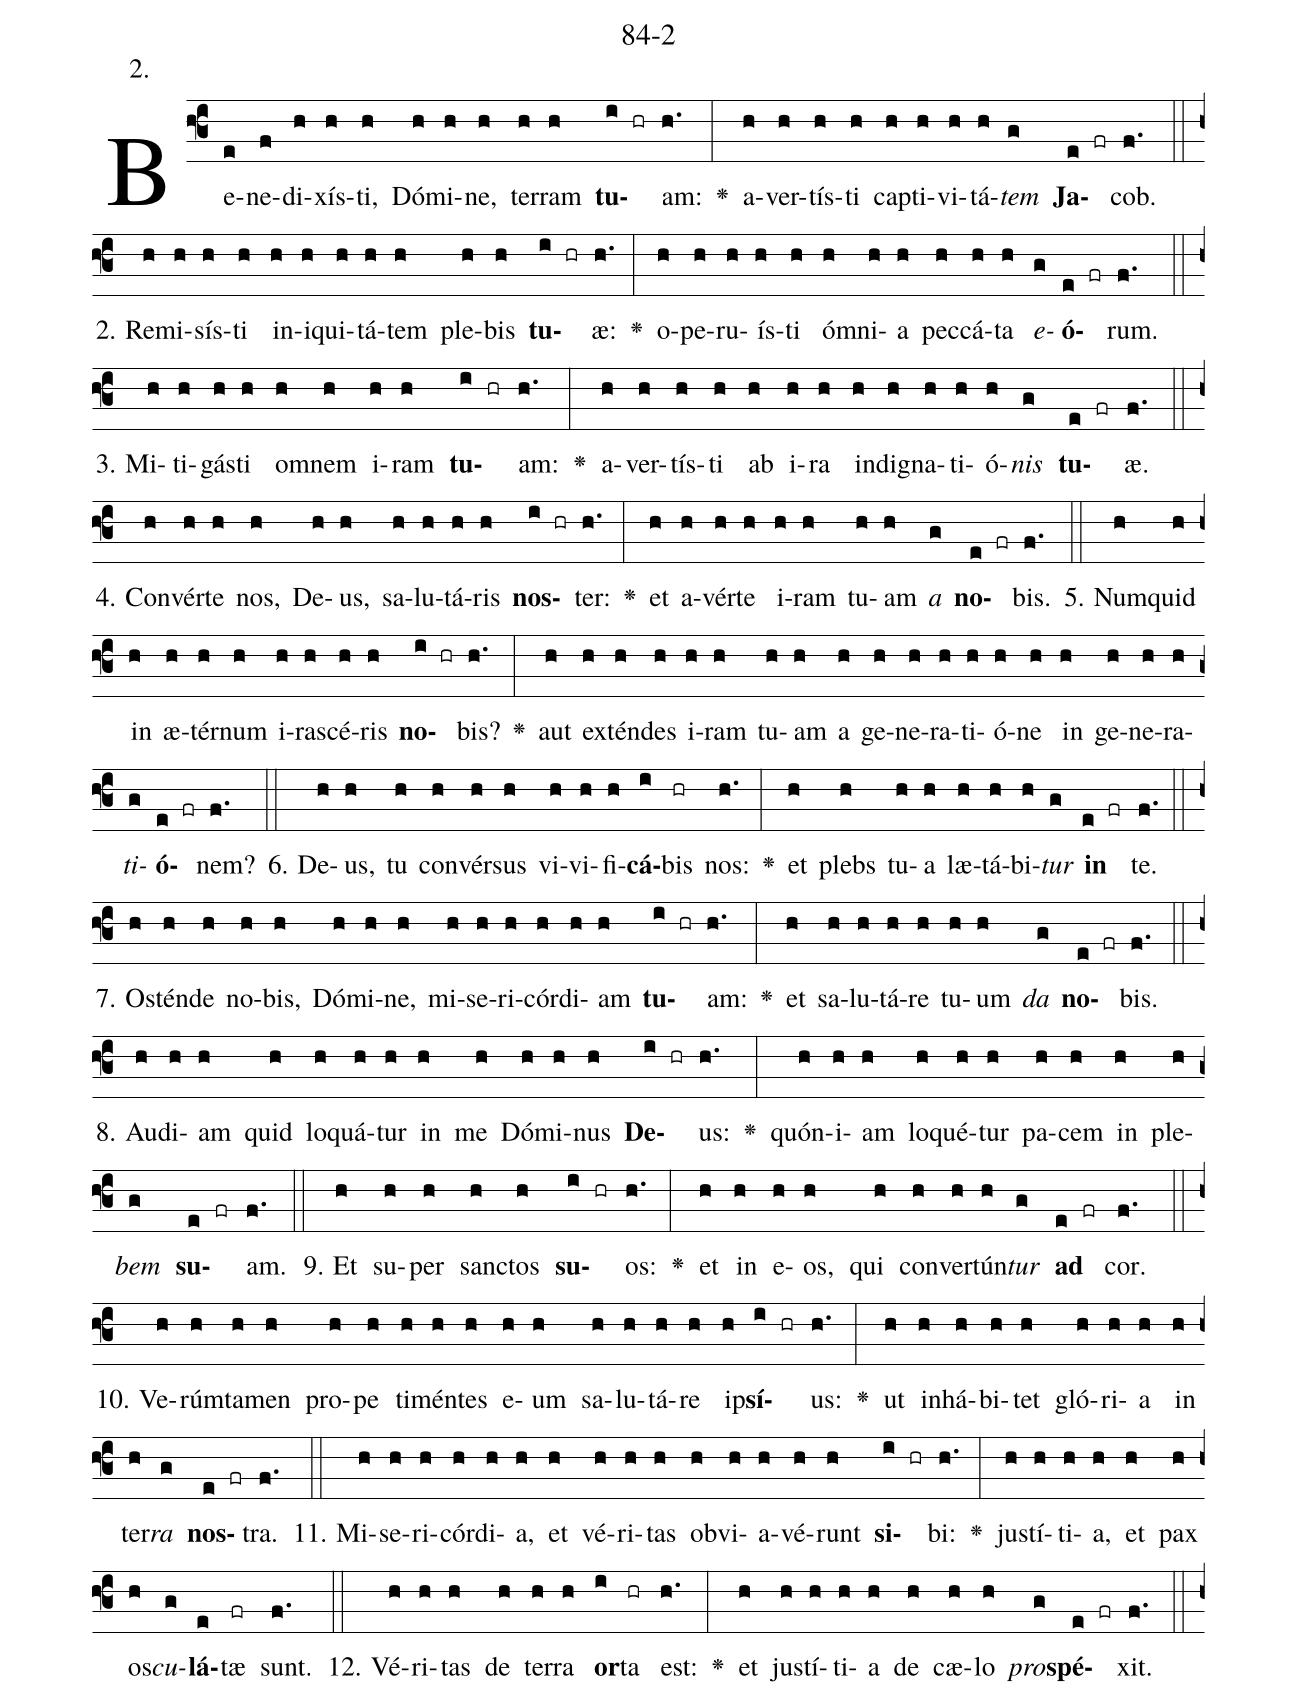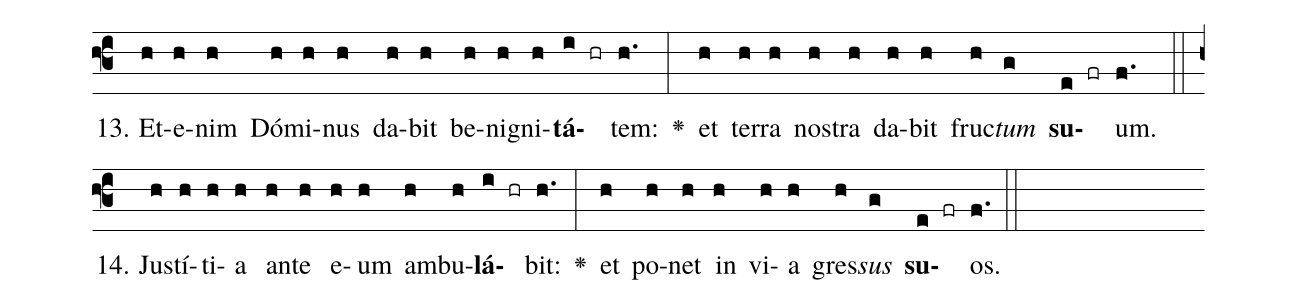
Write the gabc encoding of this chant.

name: 84-2;
annotation: 2.;
%%
(f3)Be(e)ne(f)di(h)xís(h)ti,(h) Dó(h)mi(h)ne,(h) ter(h)ram(h) <b>tu</b>(i hr)am:(h.) <v>\greheightstar</v>(:) a(h)ver(h)tís(h)ti(h) cap(h)ti(h)vi(h)tá(h)<i>tem</i>(g) <b>Ja</b>(e fr)cob.(f.) (::)
2. Re(h)mi(h)sís(h)ti(h) in(h)i(h)qui(h)tá(h)tem(h) ple(h)bis(h) <b>tu</b>(i hr)æ:(h.) <v>\greheightstar</v>(:) o(h)pe(h)ru(h)ís(h)ti(h) óm(h)ni(h)a(h) pec(h)cá(h)ta(h) <i>e</i>(g)<b>ó</b>(e fr)rum.(f.) (::)
3. Mi(h)ti(h)gás(h)ti(h) om(h)nem(h) i(h)ram(h) <b>tu</b>(i hr)am:(h.) <v>\greheightstar</v>(:) a(h)ver(h)tís(h)ti(h) ab(h) i(h)ra(h) in(h)di(h)gna(h)ti(h)ó(h)<i>nis</i>(g) <b>tu</b>(e fr)æ.(f.) (::)
4. Con(h)vér(h)te(h) nos,(h) De(h)us,(h) sa(h)lu(h)tá(h)ris(h) <b>nos</b>(i hr)ter:(h.) <v>\greheightstar</v>(:) et(h) a(h)vér(h)te(h) i(h)ram(h) tu(h)am(h) <i>a</i>(g) <b>no</b>(e fr)bis.(f.) (::)
5. Num(h)quid(h) in(h) æ(h)tér(h)num(h) i(h)ra(h)scé(h)ris(h) <b>no</b>(i hr)bis?(h.) <v>\greheightstar</v>(:) aut(h) ex(h)tén(h)des(h) i(h)ram(h) tu(h)am(h) a(h) ge(h)ne(h)ra(h)ti(h)ó(h)ne(h) in(h) ge(h)ne(h)ra(h)<i>ti</i>(g)<b>ó</b>(e fr)nem?(f.) (::)
6. De(h)us,(h) tu(h) con(h)vér(h)sus(h) vi(h)vi(h)fi(h)<b>cá</b>(i)bis(hr) nos:(h.) <v>\greheightstar</v>(:) et(h) plebs(h) tu(h)a(h) læ(h)tá(h)bi(h)<i>tur</i>(g) <b>in</b>(e fr) te.(f.) (::)
7. Os(h)tén(h)de(h) no(h)bis,(h) Dó(h)mi(h)ne,(h) mi(h)se(h)ri(h)cór(h)di(h)am(h) <b>tu</b>(i hr)am:(h.) <v>\greheightstar</v>(:) et(h) sa(h)lu(h)tá(h)re(h) tu(h)um(h) <i>da</i>(g) <b>no</b>(e fr)bis.(f.) (::)
8. Au(h)di(h)am(h) quid(h) lo(h)quá(h)tur(h) in(h) me(h) Dó(h)mi(h)nus(h) <b>De</b>(i hr)us:(h.) <v>\greheightstar</v>(:) quón(h)i(h)am(h) lo(h)qué(h)tur(h) pa(h)cem(h) in(h) ple(h)<i>bem</i>(g) <b>su</b>(e fr)am.(f.) (::)
9. Et(h) su(h)per(h) sanc(h)tos(h) <b>su</b>(i hr)os:(h.) <v>\greheightstar</v>(:) et(h) in(h) e(h)os,(h) qui(h) con(h)ver(h)tún(h)<i>tur</i>(g) <b>ad</b>(e fr) cor.(f.) (::)
10. Ve(h)rúm(h)ta(h)men(h) pro(h)pe(h) ti(h)mén(h)tes(h) e(h)um(h) sa(h)lu(h)tá(h)re(h) ip(h)<b>sí</b>(i hr)us:(h.) <v>\greheightstar</v>(:) ut(h) in(h)há(h)bi(h)tet(h) gló(h)ri(h)a(h) in(h) ter(h)<i>ra</i>(g) <b>nos</b>(e fr)tra.(f.) (::)
11. Mi(h)se(h)ri(h)cór(h)di(h)a,(h) et(h) vé(h)ri(h)tas(h) ob(h)vi(h)a(h)vé(h)runt(h) <b>si</b>(i hr)bi:(h.) <v>\greheightstar</v>(:) jus(h)tí(h)ti(h)a,(h) et(h) pax(h) os(h)<i>cu</i>(g)<b>lá</b>(e)tæ(fr) sunt.(f.) (::)
12. Vé(h)ri(h)tas(h) de(h) ter(h)ra(h) <b>or</b>(i)ta(hr) est:(h.) <v>\greheightstar</v>(:) et(h) jus(h)tí(h)ti(h)a(h) de(h) cæ(h)lo(h) <i>pro</i>(g)<b>spé</b>(e fr)xit.(f.) (::)
13. Et(h)e(h)nim(h) Dó(h)mi(h)nus(h) da(h)bit(h) be(h)ni(h)gni(h)<b>tá</b>(i hr)tem:(h.) <v>\greheightstar</v>(:) et(h) ter(h)ra(h) nos(h)tra(h) da(h)bit(h) fruc(h)<i>tum</i>(g) <b>su</b>(e fr)um.(f.) (::)
14. Jus(h)tí(h)ti(h)a(h) an(h)te(h) e(h)um(h) am(h)bu(h)<b>lá</b>(i hr)bit:(h.) <v>\greheightstar</v>(:) et(h) po(h)net(h) in(h) vi(h)a(h) gres(h)<i>sus</i>(g) <b>su</b>(e fr)os.(f.) (::)
